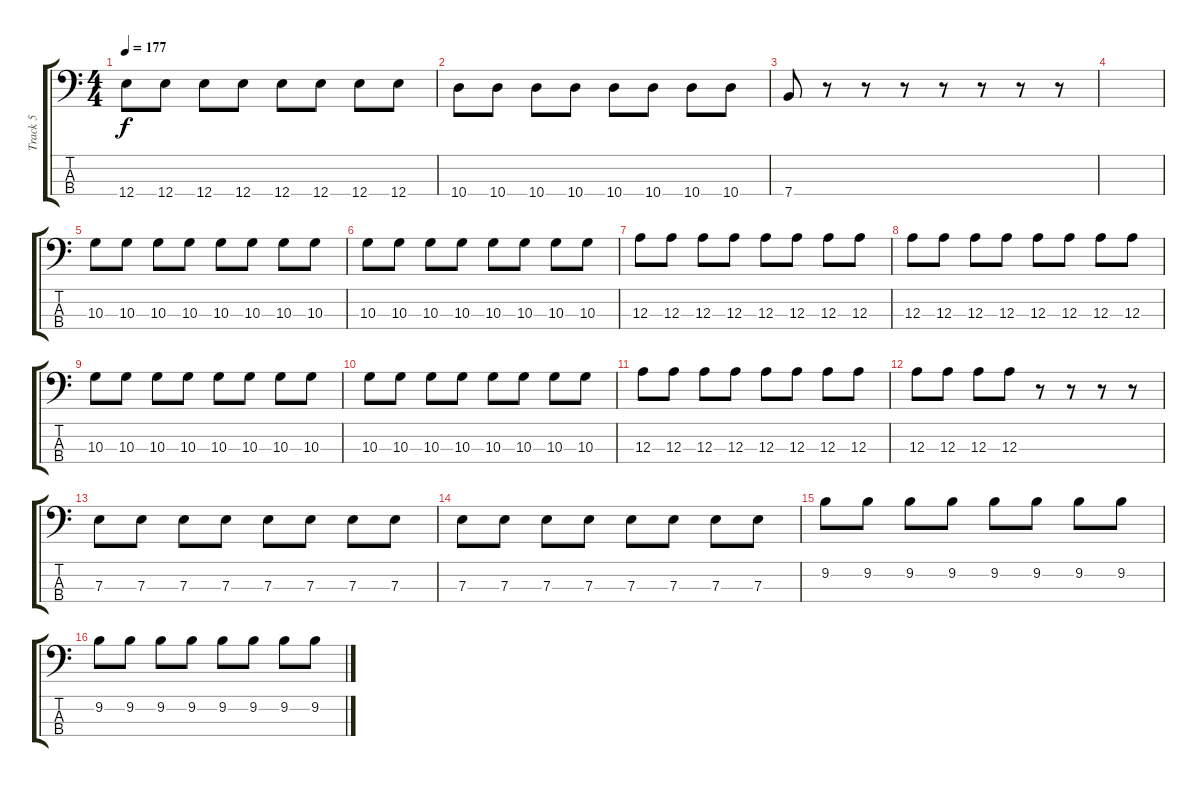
\track ("Track 5" "Track 5") {instrument electricbassfinger}
\staff {score tabs}
\tuning (G2 D2 A1 E1) {hide}
\ts (4 4)
\tempo 177
\clef f4
\ks c
12.4.8{dy f} 12.4.8 12.4.8 12.4.8 12.4.8 12.4.8 12.4.8 12.4.8 |
10.4.8 10.4.8 10.4.8 10.4.8 10.4.8 10.4.8 10.4.8 10.4.8 |
7.4.8 r.8 r.8 r.8 r.8 r.8 r.8 r.8 |
|
10.3.8 10.3.8 10.3.8 10.3.8 10.3.8 10.3.8 10.3.8 10.3.8 |
10.3.8 10.3.8 10.3.8 10.3.8 10.3.8 10.3.8 10.3.8 10.3.8 |
12.3.8 12.3.8 12.3.8 12.3.8 12.3.8 12.3.8 12.3.8 12.3.8 |
12.3.8 12.3.8 12.3.8 12.3.8 12.3.8 12.3.8 12.3.8 12.3.8 |
10.3.8 10.3.8 10.3.8 10.3.8 10.3.8 10.3.8 10.3.8 10.3.8 |
10.3.8 10.3.8 10.3.8 10.3.8 10.3.8 10.3.8 10.3.8 10.3.8 |
12.3.8 12.3.8 12.3.8 12.3.8 12.3.8 12.3.8 12.3.8 12.3.8 |
12.3.8 12.3.8 12.3.8 12.3.8 r.8 r.8 r.8 r.8 |
7.3.8 7.3.8 7.3.8 7.3.8 7.3.8 7.3.8 7.3.8 7.3.8 |
7.3.8 7.3.8 7.3.8 7.3.8 7.3.8 7.3.8 7.3.8 7.3.8 |
9.2.8 9.2.8 9.2.8 9.2.8 9.2.8 9.2.8 9.2.8 9.2.8 |
9.2.8 9.2.8 9.2.8 9.2.8 9.2.8 9.2.8 9.2.8 9.2.8
